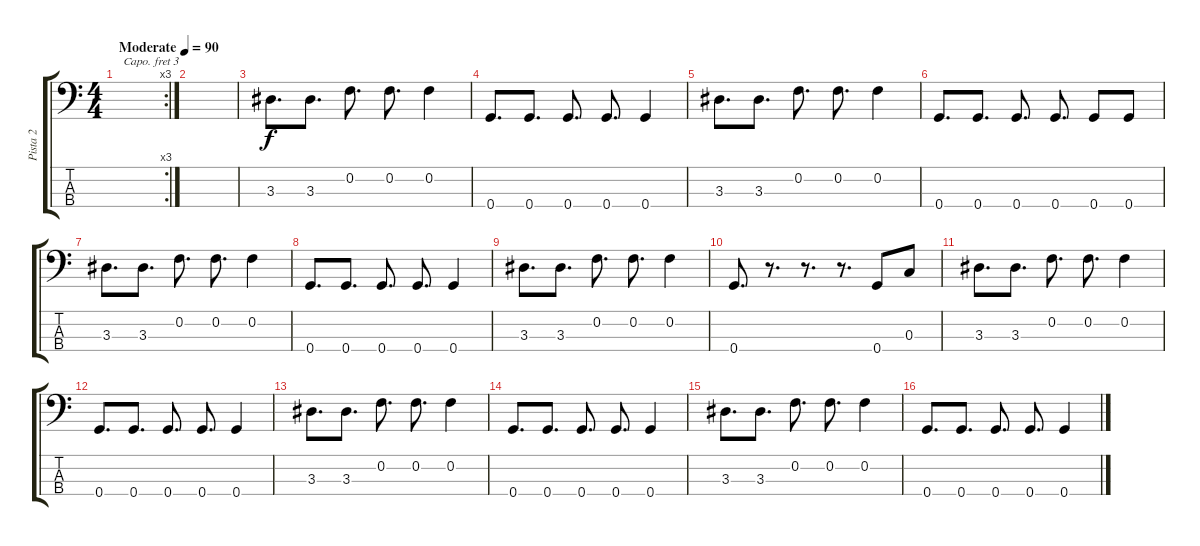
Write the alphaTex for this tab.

\track ("Pista 2" "Pista 2") {instrument synthbass1}
\staff {score tabs}
\capo 3
\tuning (G2 D2 A1 E1) {hide}
\rc 3
\ts (4 4)
\tempo (90 "Moderate")
\clef f4
\ks c
|
|
3.3.8{d} 3.3.8{d} 0.2.8{d} 0.2.8{d} 0.2.4 |
0.4.8{d} 0.4.8{d} 0.4.8{d} 0.4.8{d} 0.4.4 |
3.3.8{d} 3.3.8{d} 0.2.8{d} 0.2.8{d} 0.2.4 |
0.4.8{d} 0.4.8{d} 0.4.8{d} 0.4.8{d} 0.4.8 0.4.8 |
3.3.8{d} 3.3.8{d} 0.2.8{d} 0.2.8{d} 0.2.4 |
0.4.8{d} 0.4.8{d} 0.4.8{d} 0.4.8{d} 0.4.4 |
3.3.8{d} 3.3.8{d} 0.2.8{d} 0.2.8{d} 0.2.4 |
0.4.8{d} r.8{d} r.8{d} r.8{d} 0.4.8 0.3.8 |
3.3.8{d} 3.3.8{d} 0.2.8{d} 0.2.8{d} 0.2.4 |
0.4.8{d} 0.4.8{d} 0.4.8{d} 0.4.8{d} 0.4.4 |
3.3.8{d} 3.3.8{d} 0.2.8{d} 0.2.8{d} 0.2.4 |
0.4.8{d} 0.4.8{d} 0.4.8{d} 0.4.8{d} 0.4.4 |
3.3.8{d} 3.3.8{d} 0.2.8{d} 0.2.8{d} 0.2.4 |
0.4.8{d} 0.4.8{d} 0.4.8{d} 0.4.8{d} 0.4.4
